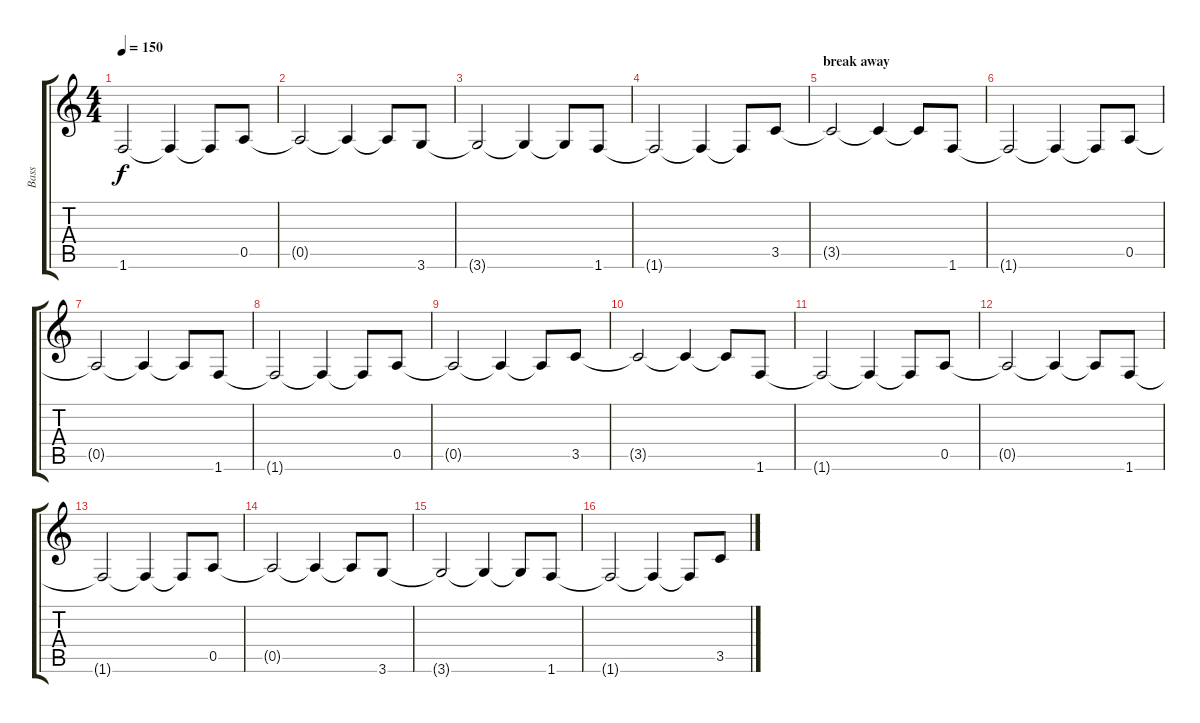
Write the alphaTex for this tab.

\track ("Bass" "Bass") {instrument electricguitarjazz}
\staff {score tabs}
\tuning (E4 B3 G3 D3 A2 E2) {hide}
\ts (4 4)
\tempo 150
\clef g2
\ks c
1.6{t}.2{dy f} 1.6{t}.4 1.6{t}.8 0.5.8 |
0.5{t}.2 0.5{t}.4 0.5{t}.8 3.6.8 |
3.6{t}.2 3.6{t}.4 3.6{t}.8 1.6.8 |
1.6{t}.2 1.6{t}.4 1.6{t}.8 3.5.8 |
\section ("" "break away")
3.5{t}.2 3.5{t}.4 3.5{t}.8 1.6.8 |
1.6{t}.2 1.6{t}.4 1.6{t}.8 0.5.8 |
0.5{t}.2 0.5{t}.4 0.5{t}.8 1.6.8 |
1.6{t}.2 1.6{t}.4 1.6{t}.8 0.5.8 |
0.5{t}.2 0.5{t}.4 0.5{t}.8 3.5.8 |
3.5{t}.2 3.5{t}.4 3.5{t}.8 1.6.8 |
1.6{t}.2 1.6{t}.4 1.6{t}.8 0.5.8 |
0.5{t}.2 0.5{t}.4 0.5{t}.8 1.6.8 |
1.6{t}.2 1.6{t}.4 1.6{t}.8 0.5.8 |
0.5{t}.2 0.5{t}.4 0.5{t}.8 3.6.8 |
3.6{t}.2 3.6{t}.4 3.6{t}.8 1.6.8 |
1.6{t}.2 1.6{t}.4 1.6{t}.8 3.5.8
